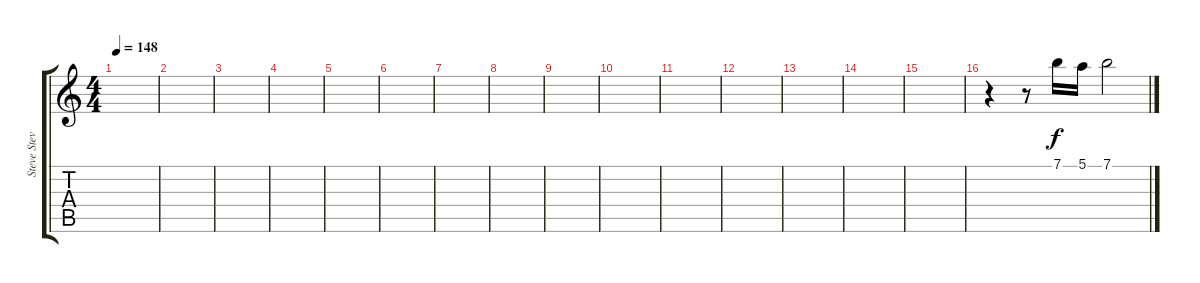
\track ("Steve Stevens" "Steve Stev") {instrument acousticguitarsteel}
\staff {score tabs}
\tuning (E4 B3 G3 D3 A2 E2) {hide}
\ts (4 4)
\tempo 148
\clef g2
\ks c
|
|
|
|
|
|
|
|
|
|
|
|
|
|
|
r.4 r.8 7.1.16 5.1.16 7.1.2
